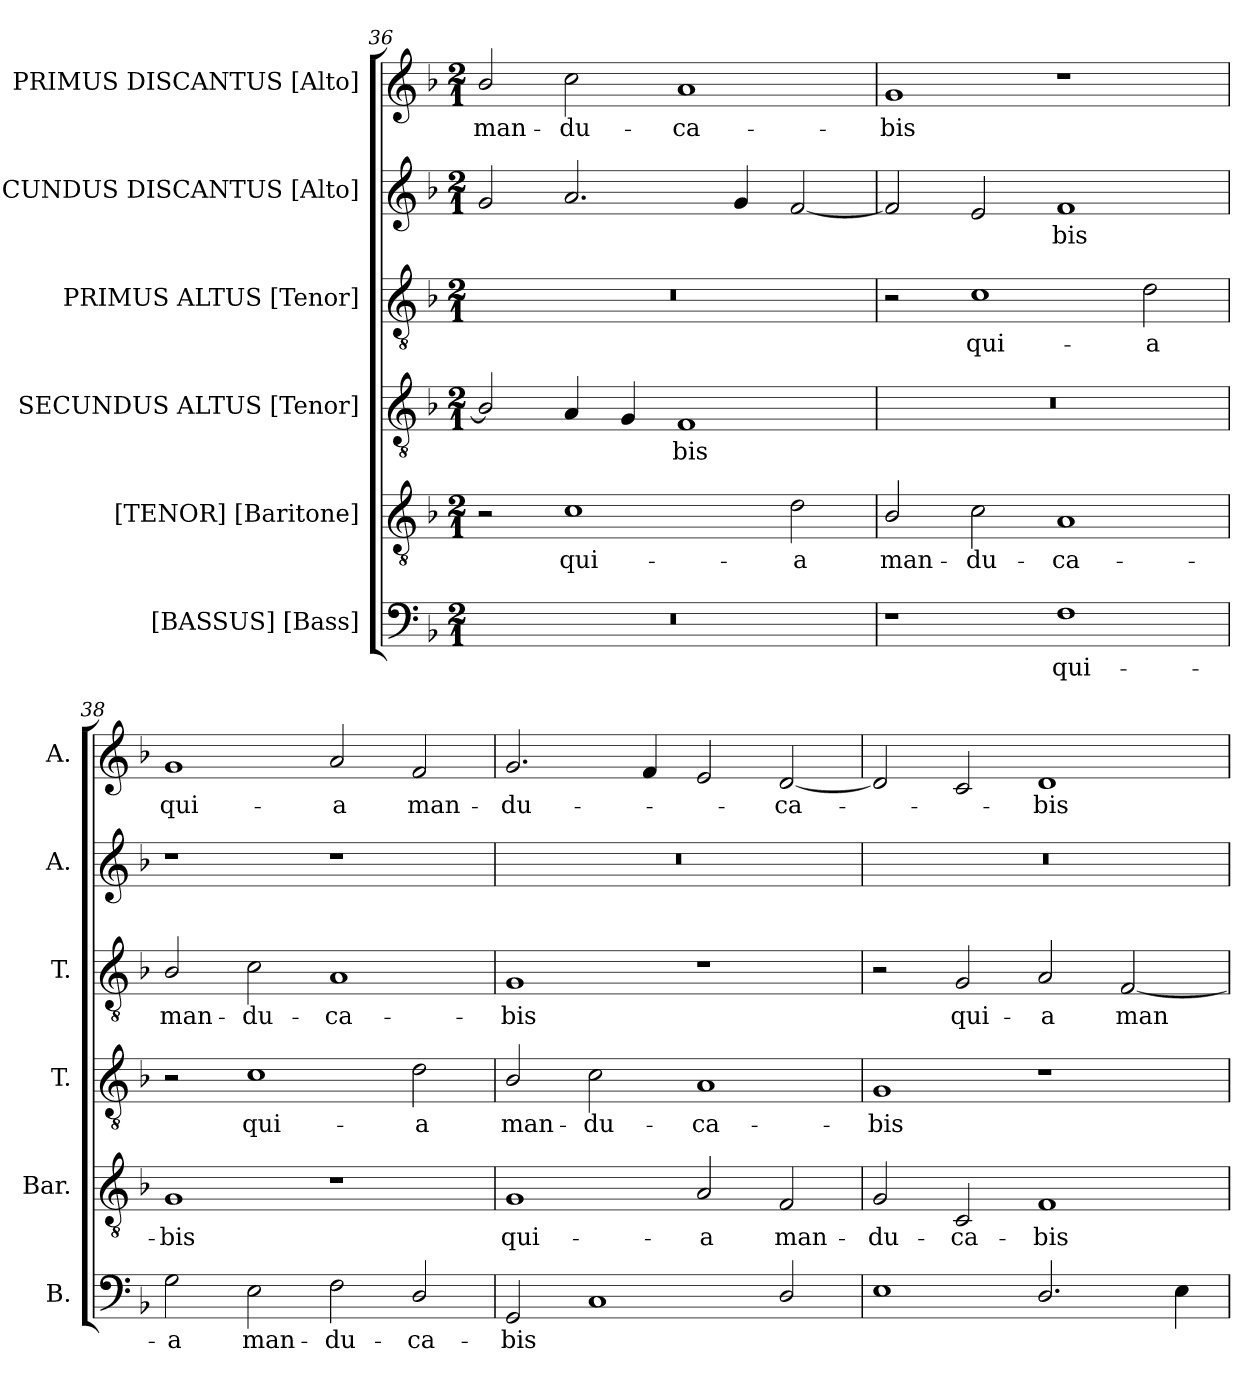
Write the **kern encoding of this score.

**kern	**text	**kern	**text	**kern	**text	**kern	**text	**kern	**text	**kern	**text
*part6	*part6	*part5	*part5	*part4	*part4	*part3	*part3	*part2	*part2	*part1	*part1
*staff6	*staff6	*staff5	*staff5	*staff4	*staff4	*staff3	*staff3	*staff2	*staff2	*staff1	*staff1
*I"[BASSUS] [Bass]	*	*I"[TENOR] [Baritone]	*	*I"SECUNDUS ALTUS [Tenor]	*	*I"PRIMUS ALTUS [Tenor]	*	*I"SECUNDUS DISCANTUS [Alto]	*	*I"PRIMUS DISCANTUS [Alto]	*
*I'B.	*	*I'Bar.	*	*I'T.	*	*I'T.	*	*I'A.	*	*I'A.	*
!!LO:LB:g=z
*clefF4	*	*clefGv2	*	*clefGv2	*	*clefGv2	*	*clefG2	*	*clefG2	*
*	*	*ITrd7c12	*	*ITrd7c12	*	*ITrd7c12	*	*	*	*	*
*k[b-]	*	*k[b-]	*	*k[b-]	*	*k[b-]	*	*k[b-]	*	*k[b-]	*
*F:	*	*F:	*	*F:	*	*F:	*	*F:	*	*F:	*
*M2/1	*	*M2/1	*	*M2/1	*	*M2/1	*	*M2/1	*	*M2/1	*
=36	=36	=36	=36	=36	=36	=36	=36	=36	=36	=36	=36
!LO:N:vis=1	!	!	!	!	!	!LO:N:vis=1	!	!	!	!	!
!	!	!	!	!	!	!	!	!	!	!	!LO:LY:b:color=#000000
0r	.	2r	.	2BB-i/]	.	0r	.	2gi/	.	2b-i/	man-
!	!	!	!LO:LY:b:color=#000000	!	!	!	!	!	!	!	!
!	!	!	!	!	!	!	!	!	!	!	!LO:LY:b:color=#000000
.	.	1Ci	qui-	4AAi/	.	.	.	2.ai/	.	2cci\	-du-
.	.	.	.	4GGi/	.	.	.	.	.	.	.
!	!	!	!	!	!LO:LY:b:color=#000000	!	!	!	!	!	!
!	!	!	!	!	!	!	!	!	!	!	!LO:LY:b:color=#000000
.	.	.	.	1FFi	-bis	.	.	.	.	1ai	-ca-
.	.	.	.	.	.	.	.	4gi/	.	.	.
!	!	!	!LO:LY:b:color=#000000	!	!	!	!	!	!	!	!
.	.	2Di\	-a	.	.	.	.	[2fi/	.	.	.
=37	=37	=37	=37	=37	=37	=37	=37	=37	=37	=37	=37
!	!	!	!LO:LY:b:color=#000000	!LO:N:vis=1	!	!	!	!	!	!	!
!	!	!	!	!	!	!	!	!	!	!	!LO:LY:b:color=#000000
1r	.	2BB-i/	man-	0r	.	2r	.	2fi/]	.	1gi	-bis
!	!	!	!LO:LY:b:color=#000000	!	!	!	!	!	!	!	!
!	!	!	!	!	!	!	!LO:LY:b:color=#000000	!	!	!	!
.	.	2Ci\	-du-	.	.	1Ci	qui-	2ei/	.	.	.
!	!LO:LY:b:color=#000000	!	!	!	!	!	!	!	!	!	!
!	!	!	!LO:LY:b:color=#000000	!	!	!	!	!	!	!	!
!	!	!	!	!	!	!	!	!	!LO:LY:b:color=#000000	!	!
1Fi	qui-	1AAi	-ca-	.	.	.	.	1fi	-bis	1r	.
!	!	!	!	!	!	!	!LO:LY:b:color=#000000	!	!	!	!
.	.	.	.	.	.	2Di\	-a	.	.	.	.
=38	=38	=38	=38	=38	=38	=38	=38	=38	=38	=38	=38
!	!LO:LY:b:color=#000000	!	!	!	!	!	!	!	!	!	!
!	!	!	!LO:LY:b:color=#000000	!	!	!	!	!	!	!	!
!	!	!	!	!	!	!	!LO:LY:b:color=#000000	!	!	!	!
!	!	!	!	!	!	!	!	!	!	!	!LO:LY:b:color=#000000
2Gi\	-a	1GGi	-bis	2r	.	2BB-i/	man-	1r	.	1gi	qui-
!	!LO:LY:b:color=#000000	!	!	!	!	!	!	!	!	!	!
!	!	!	!	!	!LO:LY:b:color=#000000	!	!	!	!	!	!
!	!	!	!	!	!	!	!LO:LY:b:color=#000000	!	!	!	!
2Ei\	man-	.	.	1Ci	qui-	2Ci\	-du-	.	.	.	.
!	!LO:LY:b:color=#000000	!	!	!	!	!	!	!	!	!	!
!	!	!	!	!	!	!	!LO:LY:b:color=#000000	!	!	!	!
!	!	!	!	!	!	!	!	!	!	!	!LO:LY:b:color=#000000
2Fi\	-du-	1r	.	.	.	1AAi	-ca-	1r	.	2ai/	-a
!	!LO:LY:b:color=#000000	!	!	!	!	!	!	!	!	!	!
!	!	!	!	!	!LO:LY:b:color=#000000	!	!	!	!	!	!
!	!	!	!	!	!	!	!	!	!	!	!LO:LY:b:color=#000000
2Di/	-ca-	.	.	2Di\	-a	.	.	.	.	2fi/	man-
=39	=39	=39	=39	=39	=39	=39	=39	=39	=39	=39	=39
!	!LO:LY:b:color=#000000	!	!	!	!	!	!	!	!	!	!
!	!	!	!LO:LY:b:color=#000000	!	!	!	!	!	!	!	!
!	!	!	!	!	!LO:LY:b:color=#000000	!	!	!	!	!	!
!	!	!	!	!	!	!	!LO:LY:b:color=#000000	!LO:N:vis=1	!	!	!
!	!	!	!	!	!	!	!	!	!	!	!LO:LY:b:color=#000000
2GGi/	-bis	1GGi	qui-	2BB-i/	man-	1GGi	-bis	0r	.	2.gi/	-du-
!	!	!	!	!	!LO:LY:b:color=#000000	!	!	!	!	!	!
1Ci	.	.	.	2Ci\	-du-	.	.	.	.	.	.
.	.	.	.	.	.	.	.	.	.	4fi/	.
!	!	!	!LO:LY:b:color=#000000	!	!	!	!	!	!	!	!
!	!	!	!	!	!LO:LY:b:color=#000000	!	!	!	!	!	!
.	.	2AAi/	-a	1AAi	-ca-	1r	.	.	.	2ei/	.
!	!	!	!LO:LY:b:color=#000000	!	!	!	!	!	!	!	!
!	!	!	!	!	!	!	!	!	!	!	!LO:LY:b:color=#000000
2Di/	.	2FFi/	man-	.	.	.	.	.	.	[2di/	-ca-
=40	=40	=40	=40	=40	=40	=40	=40	=40	=40	=40	=40
!	!	!	!LO:LY:b:color=#000000	!	!	!	!	!	!	!	!
!	!	!	!	!	!LO:LY:b:color=#000000	!	!	!LO:N:vis=1	!	!	!
1Ei	.	2GGi/	-du-	1GGi	-bis	2r	.	0r	.	2di/]	.
!	!	!	!LO:LY:b:color=#000000	!	!	!	!	!	!	!	!
!	!	!	!	!	!	!	!LO:LY:b:color=#000000	!	!	!	!
.	.	2CCi/	-ca-	.	.	2GGi/	qui-	.	.	2ci/	.
!	!	!	!LO:LY:b:color=#000000	!	!	!	!	!	!	!	!
!	!	!	!	!	!	!	!LO:LY:b:color=#000000	!	!	!	!
!	!	!	!	!	!	!	!	!	!	!	!LO:LY:b:color=#000000
2.Di/	.	1FFi	-bis	1r	.	2AAi/	-a	.	.	1di	-bis
!	!	!	!	!	!	!	!LO:LY:b:color=#000000	!	!	!	!
.	.	.	.	.	.	[2FFi/	man-	.	.	.	.
4Ei\	.	.	.	.	.	.	.	.	.	.	.
=	=	=	=	=	=	=	=	=	=	=	=
*-	*-	*-	*-	*-	*-	*-	*-	*-	*-	*-	*-
